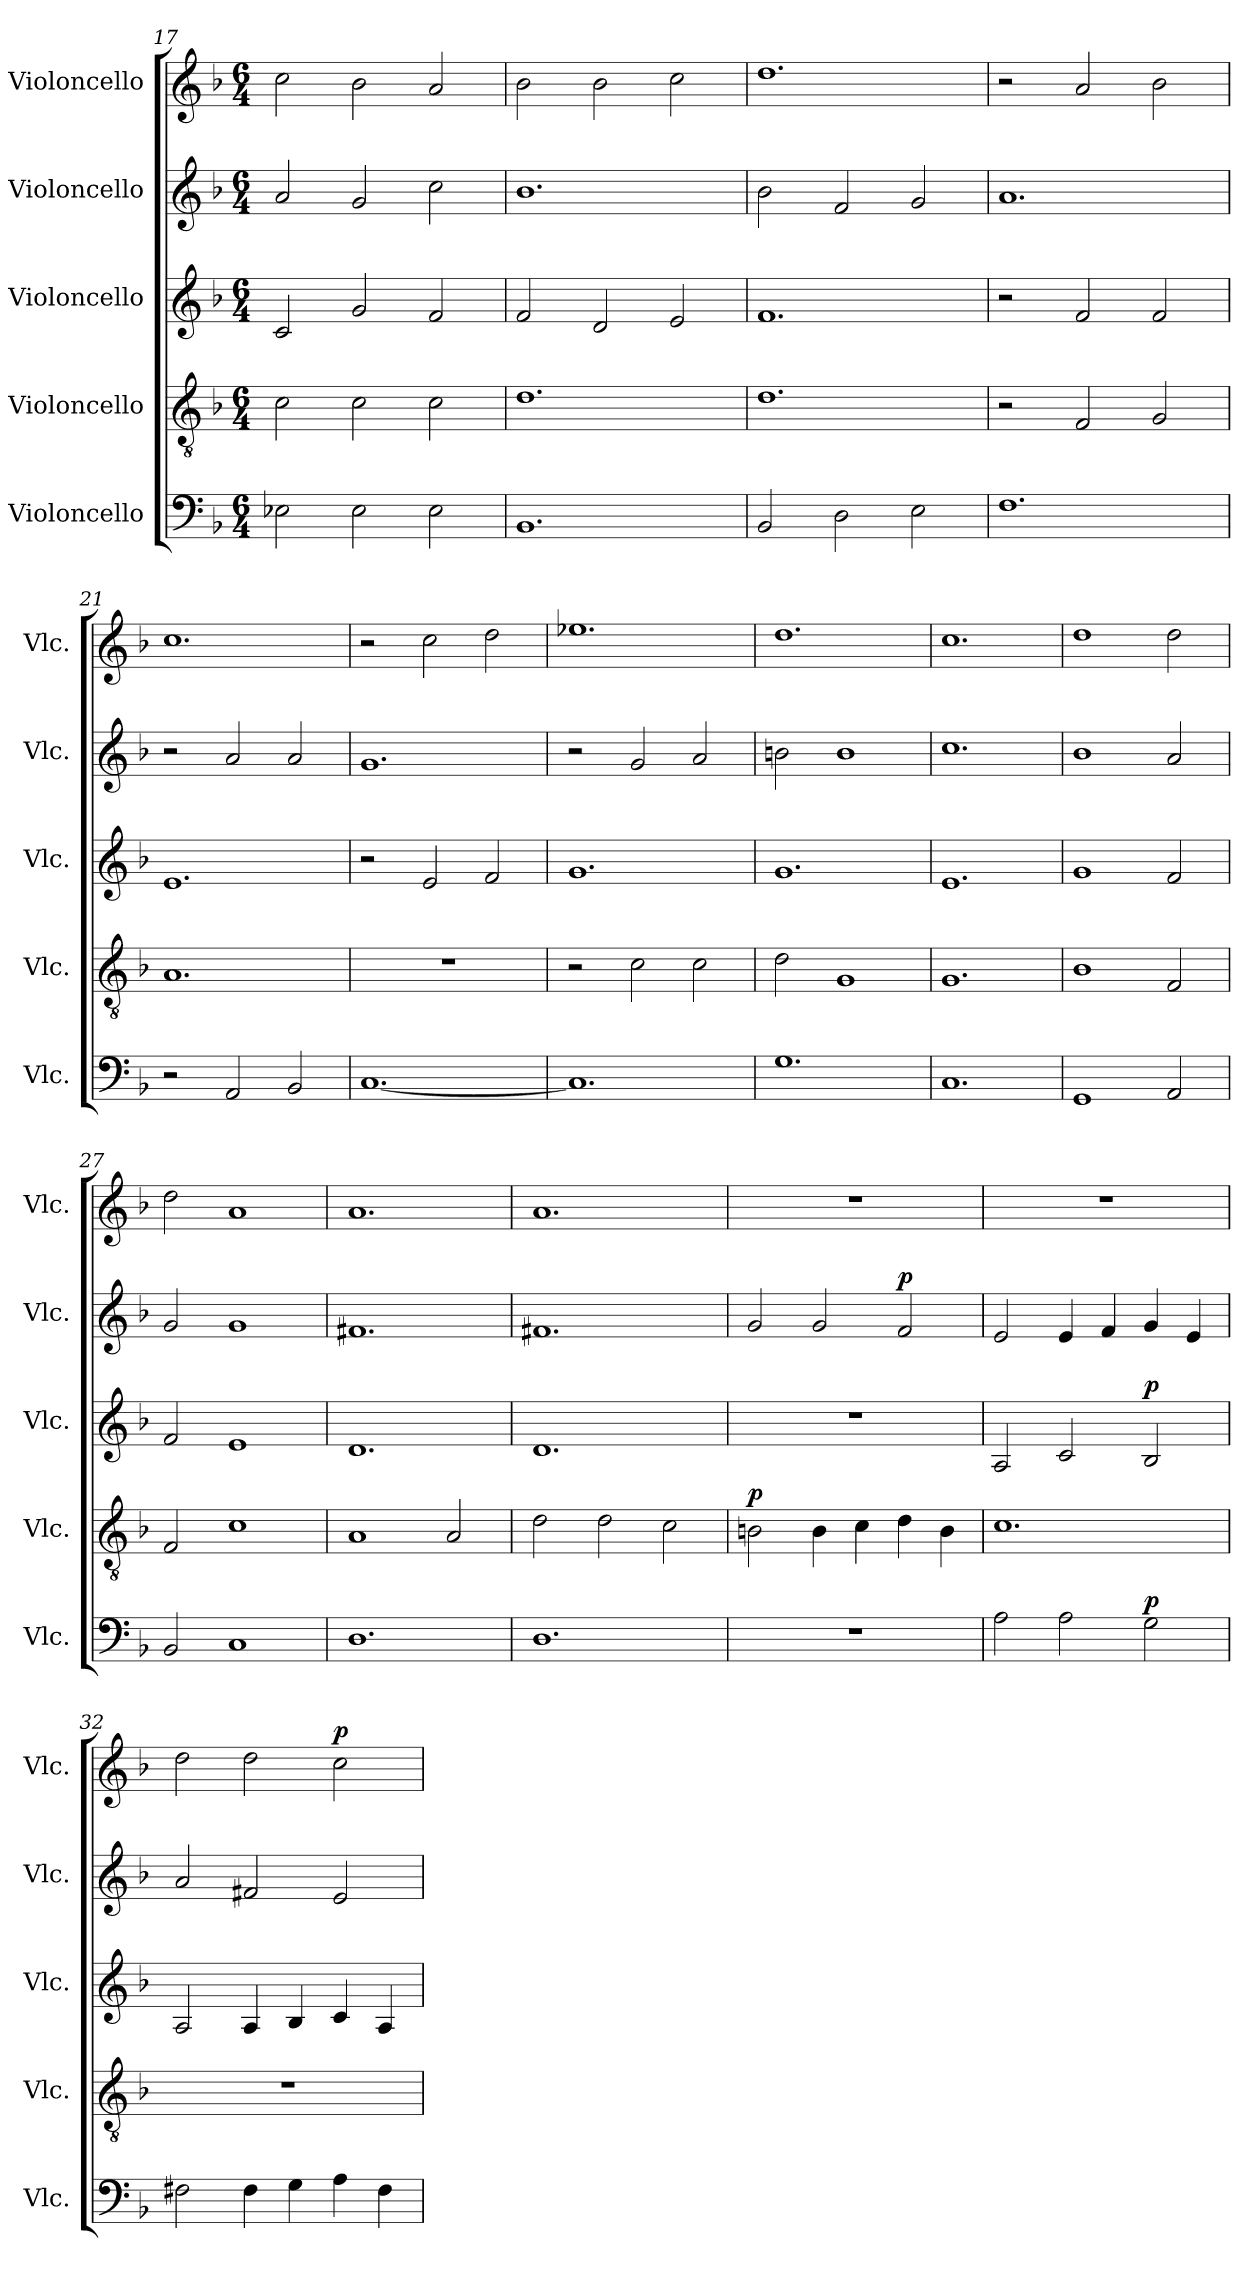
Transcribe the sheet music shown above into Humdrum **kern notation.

**kern	**dynam	**kern	**dynam	**kern	**dynam	**kern	**dynam	**kern	**dynam
*part5	*part5	*part4	*part4	*part3	*part3	*part2	*part2	*part1	*part1
*staff5	*staff5	*staff4	*staff4	*staff3	*staff3	*staff2	*staff2	*staff1	*staff1
*I"Violoncello	*	*I"Violoncello	*	*I"Violoncello	*	*I"Violoncello	*	*I"Violoncello	*
*I'Vlc.	*	*I'Vlc.	*	*I'Vlc.	*	*I'Vlc.	*	*I'Vlc.	*
*clefF4	*	*clefGv2	*	*	*	*	*	*	*
*k[b-]	*	*k[b-]	*	*k[b-]	*	*k[b-]	*	*k[b-]	*
*F:	*	*F:	*	*F:	*	*F:	*	*F:	*
*M6/4	*	*M6/4	*	*M6/4	*	*M6/4	*	*M6/4	*
=17	=17	=17	=17	=17	=17	=17	=17	=17	=17
2E-X\	.	2c\	.	2c/	.	2a/	.	2cc\	.
2E-\	.	2c\	.	2g/	.	2g/	.	2b-\	.
2E-\	.	2c\	.	2f/	.	2cc\	.	2a/	.
=18	=18	=18	=18	=18	=18	=18	=18	=18	=18
1.BB-	.	1.d	.	2f/	.	1.b-	.	2b-\	.
.	.	.	.	2d/	.	.	.	2b-\	.
.	.	.	.	2e/	.	.	.	2cc\	.
=19	=19	=19	=19	=19	=19	=19	=19	=19	=19
2BB-/	.	1.d	.	1.f	.	2b-\	.	1.dd	.
2D\	.	.	.	.	.	2f/	.	.	.
2E\	.	.	.	.	.	2g/	.	.	.
=20	=20	=20	=20	=20	=20	=20	=20	=20	=20
1.F	.	2r	.	2r	.	1.a	.	2r	.
.	.	2F/	.	2f/	.	.	.	2a/	.
.	.	2G/	.	2f/	.	.	.	2b-\	.
!!LO:PB:g=z
=21	=21	=21	=21	=21	=21	=21	=21	=21	=21
2r	.	1.A	.	1.e	.	2r	.	1.cc	.
2AA/	.	.	.	.	.	2a/	.	.	.
2BB-/	.	.	.	.	.	2a/	.	.	.
=22	=22	=22	=22	=22	=22	=22	=22	=22	=22
[1.C	.	1.r	.	2r	.	1.g	.	2r	.
.	.	.	.	2e/	.	.	.	2cc\	.
.	.	.	.	2f/	.	.	.	2dd\	.
=23	=23	=23	=23	=23	=23	=23	=23	=23	=23
1.C]	.	2r	.	1.g	.	2r	.	1.ee-X	.
.	.	2c\	.	.	.	2g/	.	.	.
.	.	2c\	.	.	.	2a/	.	.	.
=24	=24	=24	=24	=24	=24	=24	=24	=24	=24
1.G	.	2d\	.	1.g	.	2bn\	.	1.dd	.
.	.	1G	.	.	.	1b	.	.	.
=25	=25	=25	=25	=25	=25	=25	=25	=25	=25
1.C	.	1.G	.	1.e	.	1.cc	.	1.cc	.
=26	=26	=26	=26	=26	=26	=26	=26	=26	=26
1GG	.	1B-	.	1g	.	1b-	.	1dd	.
2AA/	.	2F/	.	2f/	.	2a/	.	2dd\	.
=27	=27	=27	=27	=27	=27	=27	=27	=27	=27
2BB-/	.	2F/	.	2f/	.	2g/	.	2dd\	.
1C	.	1c	.	1e	.	1g	.	1a	.
!!LO:LB:g=z
=28	=28	=28	=28	=28	=28	=28	=28	=28	=28
1.D	.	1A	.	1.d	.	1.f#X	.	1.a	.
.	.	2A/	.	.	.	.	.	.	.
=29	=29	=29	=29	=29	=29	=29	=29	=29	=29
1.D	.	2d\	.	1.d	.	1.f#X	.	1.a	.
.	.	2d\	.	.	.	.	.	.	.
.	.	2c\	.	.	.	.	.	.	.
=30	=30	=30	=30	=30	=30	=30	=30	=30	=30
!	!	!	!LO:DY:a	!	!	!	!	!	!
1.r	.	2Bn\	p	1.r	.	2g/	.	1.r	.
.	.	4B\	.	.	.	2g/	.	.	.
.	.	4c\	.	.	.	.	.	.	.
!	!	!	!	!	!	!	!LO:DY:a	!	!
.	.	4d\	.	.	.	2f/	p	.	.
.	.	4B\	.	.	.	.	.	.	.
=31	=31	=31	=31	=31	=31	=31	=31	=31	=31
2A\	.	1.c	.	2A/	.	2e/	.	1.r	.
2A\	.	.	.	2c/	.	4e/	.	.	.
.	.	.	.	.	.	4f/	.	.	.
!	!LO:DY:a	!	!	!	!LO:DY:a	!	!	!	!
2G\	p	.	.	2B-/	p	4g/	.	.	.
.	.	.	.	.	.	4e/	.	.	.
=32	=32	=32	=32	=32	=32	=32	=32	=32	=32
2F#X\	.	1.r	.	2A/	.	2a/	.	2dd\	.
4F#\	.	.	.	4A/	.	2f#X/	.	2dd\	.
4G\	.	.	.	4B-/	.	.	.	.	.
!	!	!	!	!	!	!	!	!	!LO:DY:a
4A\	.	.	.	4c/	.	2e/	.	2cc\	p
4F#\	.	.	.	4A/	.	.	.	.	.
=	=	=	=	=	=	=	=	=	=
*-	*-	*-	*-	*-	*-	*-	*-	*-	*-
